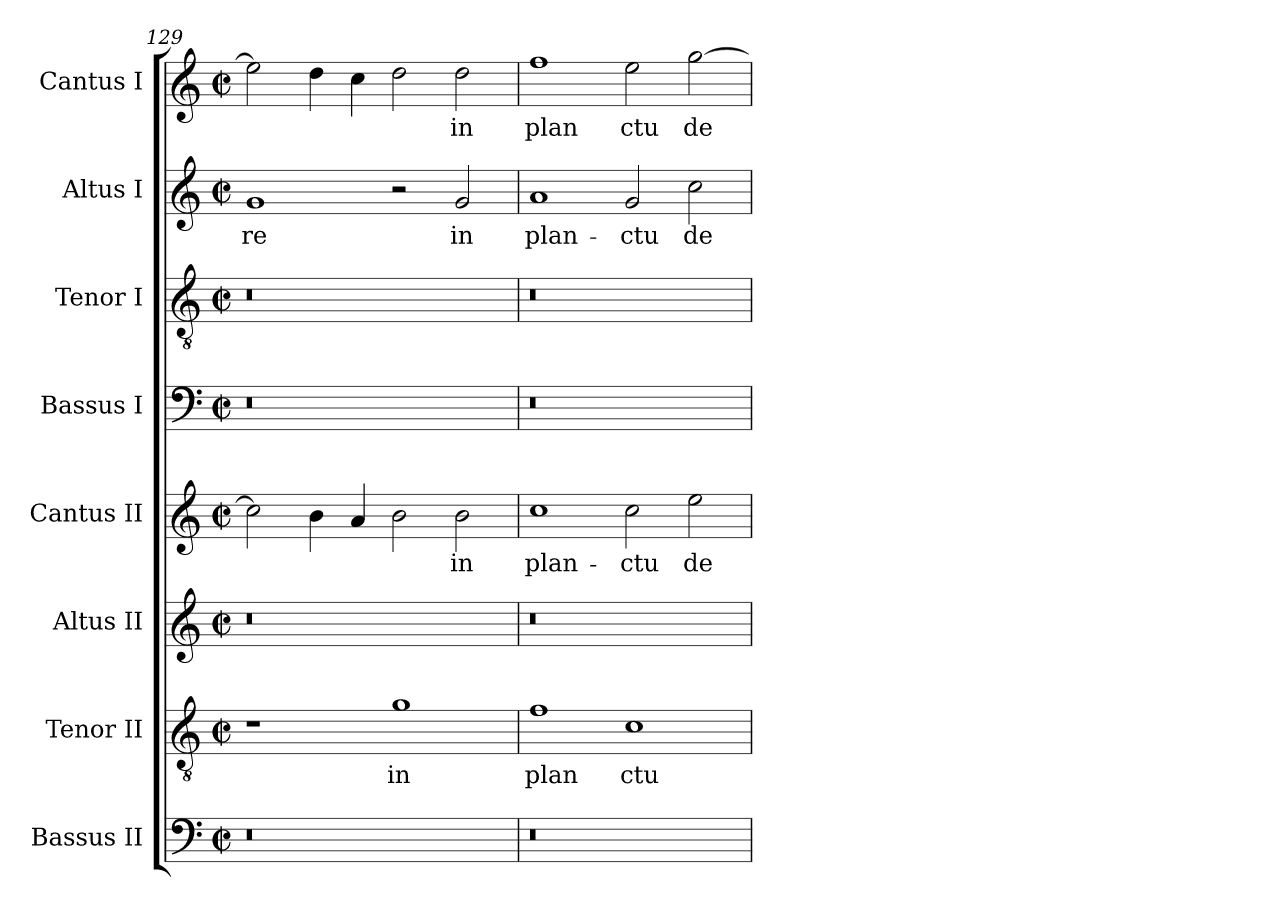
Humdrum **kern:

**kern	**kern	**text	**kern	**kern	**text	**kern	**kern	**kern	**text	**kern	**text
*part8	*part7	*part7	*part6	*part5	*part5	*part4	*part3	*part2	*part2	*part1	*part1
*staff8	*staff7	*staff7	*staff6	*staff5	*staff5	*staff4	*staff3	*staff2	*staff2	*staff1	*staff1
*I"Bassus II	*I"Tenor II	*	*I"Altus II	*I"Cantus II	*	*I"Bassus I	*I"Tenor I	*I"Altus I	*	*I"Cantus I	*
*clefF4	*clefGv2	*	*clefG2	*clefG2	*	*clefF4	*clefGv2	*clefG2	*	*clefG2	*
*k[]	*	*	*	*	*	*	*	*	*	*	*
*C:	*	*	*	*	*	*	*	*	*	*	*
*M2/2	*M2/2	*	*M2/2	*M2/2	*	*M2/2	*M2/2	*M2/2	*	*M2/2	*
*met(c|)	*met(c|)	*	*met(c|)	*met(c|)	*	*met(c|)	*met(c|)	*met(c|)	*	*met(c|)	*
=129	=129	=129	=129	=129	=129	=129	=129	=129	=129	=129	=129
!	!	!	!	!	!	!	!	!	!LO:LY:b:cj	!	!
0r	1r	.	0r	2cc\]	.	0r	0r	1g	-re	2ee\]	.
.	.	.	.	4b\	.	.	.	.	.	4dd\	.
.	.	.	.	4a/	.	.	.	.	.	4cc\	.
!	!	!LO:LY:b:cj	!	!	!	!	!	!	!	!	!
.	1g	in	.	2b\	.	.	.	2r	.	2dd\	.
!	!	!	!	!	!LO:LY:b:cj	!	!	!	!LO:LY:b:cj	!	!LO:LY:b:cj
.	.	.	.	2b\	in	.	.	2g/	in	2dd\	in
=130	=130	=130	=130	=130	=130	=130	=130	=130	=130	=130	=130
!	!	!LO:LY:b:cj	!	!	!LO:LY:b:cj	!	!	!	!LO:LY:b:cj	!	!LO:LY:b:cj
0r	1f	plan	0r	1cc	plan-	0r	0r	1a	plan-	1ff	plan
!	!	!LO:LY:b:cj	!	!	!LO:LY:b:cj	!	!	!	!LO:LY:b:cj	!	!LO:LY:b:cj
.	1c	ctu	.	2cc\	-ctu	.	.	2g/	-ctu	2ee\	ctu
!	!	!	!	!	!LO:LY:b:cj	!	!	!	!LO:LY:b:cj	!	!LO:LY:b:cj
.	.	.	.	2ee\	de-	.	.	2cc\	de-	[>2gg\	de
=	=	=	=	=	=	=	=	=	=	=	=
*-	*-	*-	*-	*-	*-	*-	*-	*-	*-	*-	*-
